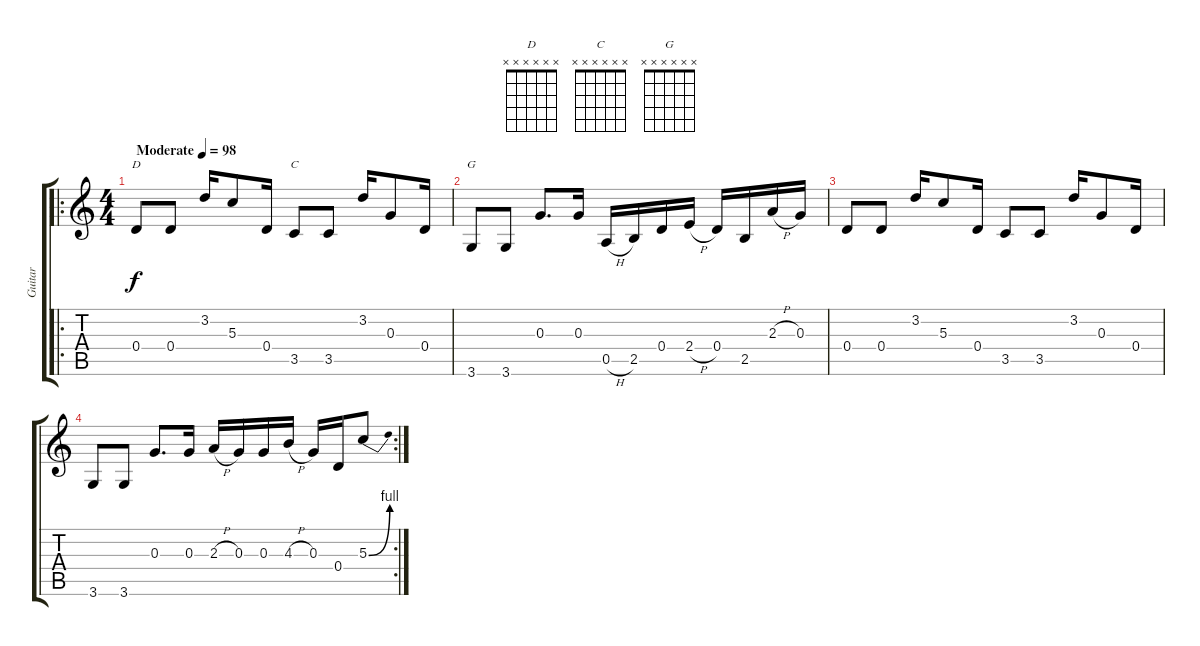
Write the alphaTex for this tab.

\track ("Guitar" "Guitar") {instrument electricguitarmuted}
\staff {score tabs}
\tuning (E4 B3 G3 D3 A2 E2) {hide}
\chord ("D" x x x x x x)
\chord ("C" x x x x x x)
\chord ("G" x x x x x x)
\ro
\ts (4 4)
\tempo (98 "Moderate")
\clef g2
\ks c
0.4.8{ch "D" dy f instrument electricguitarmuted} 0.4.8 3.2.16 5.3.8 0.4.16 3.5.8{ch "C"} 3.5.8 3.2.16 0.3.8 0.4.16 |
3.6.8{ch "G"} 3.6.8 0.3.8{d} 0.3.16 0.5{h}.16 2.5.16 0.4.16 2.4{h}.16 0.4.16 2.5.16 2.3{h}.16 0.3.16 |
0.4.8 0.4.8 3.2.16 5.3.8 0.4.16 3.5.8 3.5.8 3.2.16 0.3.8 0.4.16 |
\rc 2
3.6.8 3.6.8 0.3.8{d} 0.3.16 2.3{h}.16 0.3.16 0.3.16 4.3{h}.16 0.3.16 0.4.16 5.3{be (bend 0 0 60 4)}.8
